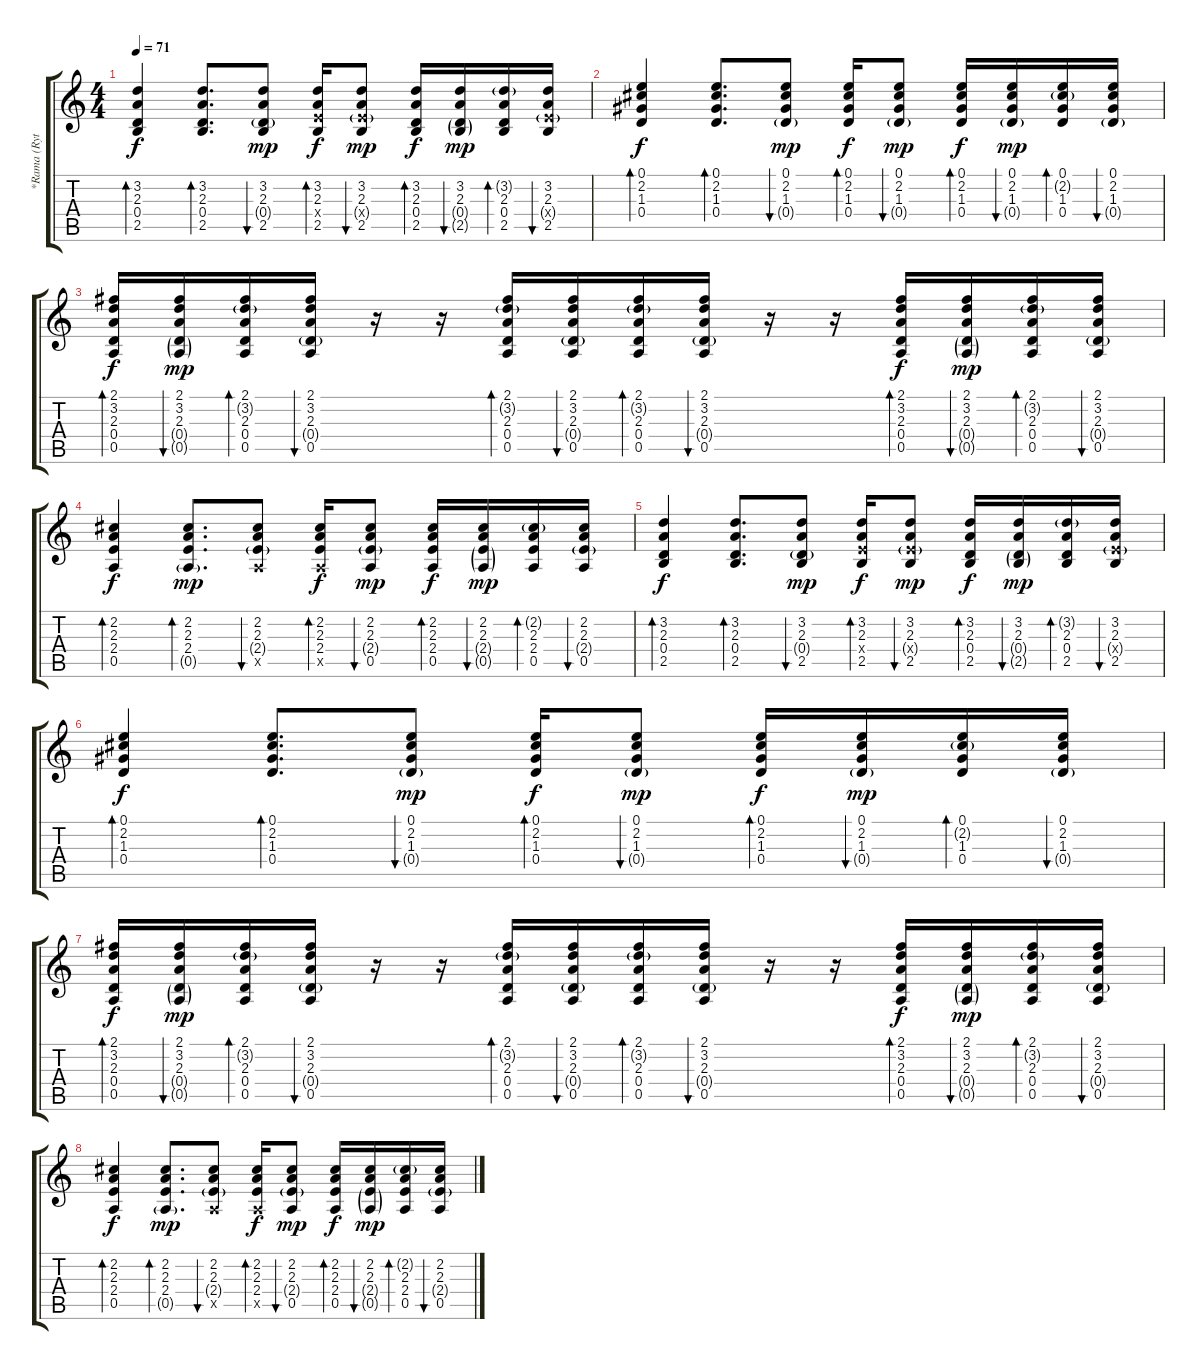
\track ("*Rama (Rythm Guitar)" "*Rama (Ryt") {instrument electricguitarclean}
\staff {score tabs}
\tuning (E4 B3 G3 D3 A2 E2) {hide}
\ts (4 4)
\tempo 71
\clef g2
\ks c
(3.2 2.3 0.4 2.5).4{bd 60 dy f} (3.2 2.3 0.4 2.5).8{d bd 60} (3.2 2.3 0.4{g} 2.5).8{bu 60 dy mp} (3.2 2.3 2.4{x} 2.5).16{bd 60 dy f} (3.2 2.3 2.4{g x} 2.5).8{bu 60 dy mp} (3.2 2.3 0.4 2.5).16{bd 60 dy f} (3.2 2.3 0.4{g} 2.5{g}).16{bu 60 dy mp} (3.2{g} 2.3 0.4 2.5).16{bd 60} (3.2 2.3 2.4{g x} 2.5).16{bu 60} |
(0.1 2.2 1.3 0.4).4{bd 60 dy f} (0.1 2.2 1.3 0.4).8{d bd 60} (0.1 2.2 1.3 0.4{g}).8{bu 60 dy mp} (0.1 2.2 1.3 0.4).16{bd 60 dy f} (0.1 2.2 1.3 0.4{g}).8{bu 60 dy mp} (0.1 2.2 1.3 0.4).16{bd 60 dy f} (0.1 2.2 1.3 0.4{g}).16{bu 60 dy mp} (0.1 2.2{g} 1.3 0.4).16{bd 60} (0.1 2.2 1.3 0.4{g}).16{bu 60} |
(2.1 3.2 2.3 0.4 0.5).16{bd 60 dy f beam merge} (2.1 3.2 2.3 0.4{g} 0.5{g}).16{bu 60 dy mp beam merge} (2.1 3.2{g} 2.3 0.4 0.5).16{bd 60 beam merge} (2.1 3.2 2.3 0.4{g} 0.5).16{bu 60} r.16 r.16 (2.1 3.2{g} 2.3 0.4 0.5).16{bd 60 beam merge} (2.1 3.2 2.3 0.4{g} 0.5).16{bu 60 beam merge} (2.1 3.2{g} 2.3 0.4 0.5).16{bd 60 beam merge} (2.1 3.2 2.3 0.4{g} 0.5).16{bu 60} r.16 r.16 (2.1 3.2 2.3 0.4 0.5).16{bd 60 dy f beam merge} (2.1 3.2 2.3 0.4{g} 0.5{g}).16{bu 60 dy mp beam merge} (2.1 3.2{g} 2.3 0.4 0.5).16{bd 60 beam merge} (2.1 3.2 2.3 0.4{g} 0.5).16{bu 60} |
(2.2 2.3 2.4 0.5).4{bd 60 dy f} (2.2 2.3 2.4 0.5{g}).8{d bd 60 dy mp} (2.2 2.3 2.4{g} 0.5{x}).8{bu 60} (2.2 2.3 2.4 0.5{x}).16{bd 60 dy f} (2.2 2.3 2.4{g} 0.5).8{bu 60 dy mp} (2.2 2.3 2.4 0.5).16{bd 60 dy f} (2.2 2.3 2.4{g} 0.5{g}).16{bu 60 dy mp} (2.2{g} 2.3 2.4 0.5).16{bd 60} (2.2 2.3 2.4{g} 0.5).16{bu 60} |
(3.2 2.3 0.4 2.5).4{bd 60 dy f} (3.2 2.3 0.4 2.5).8{d bd 60} (3.2 2.3 0.4{g} 2.5).8{bu 60 dy mp} (3.2 2.3 2.4{x} 2.5).16{bd 60 dy f} (3.2 2.3 2.4{g x} 2.5).8{bu 60 dy mp} (3.2 2.3 0.4 2.5).16{bd 60 dy f} (3.2 2.3 0.4{g} 2.5{g}).16{bu 60 dy mp} (3.2{g} 2.3 0.4 2.5).16{bd 60} (3.2 2.3 2.4{g x} 2.5).16{bu 60} |
(0.1 2.2 1.3 0.4).4{bd 60 dy f} (0.1 2.2 1.3 0.4).8{d bd 60} (0.1 2.2 1.3 0.4{g}).8{bu 60 dy mp} (0.1 2.2 1.3 0.4).16{bd 60 dy f} (0.1 2.2 1.3 0.4{g}).8{bu 60 dy mp} (0.1 2.2 1.3 0.4).16{bd 60 dy f} (0.1 2.2 1.3 0.4{g}).16{bu 60 dy mp} (0.1 2.2{g} 1.3 0.4).16{bd 60} (0.1 2.2 1.3 0.4{g}).16{bu 60} |
(2.1 3.2 2.3 0.4 0.5).16{bd 60 dy f beam merge} (2.1 3.2 2.3 0.4{g} 0.5{g}).16{bu 60 dy mp beam merge} (2.1 3.2{g} 2.3 0.4 0.5).16{bd 60 beam merge} (2.1 3.2 2.3 0.4{g} 0.5).16{bu 60} r.16 r.16 (2.1 3.2{g} 2.3 0.4 0.5).16{bd 60 beam merge} (2.1 3.2 2.3 0.4{g} 0.5).16{bu 60 beam merge} (2.1 3.2{g} 2.3 0.4 0.5).16{bd 60 beam merge} (2.1 3.2 2.3 0.4{g} 0.5).16{bu 60} r.16 r.16 (2.1 3.2 2.3 0.4 0.5).16{bd 60 dy f beam merge} (2.1 3.2 2.3 0.4{g} 0.5{g}).16{bu 60 dy mp beam merge} (2.1 3.2{g} 2.3 0.4 0.5).16{bd 60 beam merge} (2.1 3.2 2.3 0.4{g} 0.5).16{bu 60} |
(2.2 2.3 2.4 0.5).4{bd 60 dy f} (2.2 2.3 2.4 0.5{g}).8{d bd 60 dy mp} (2.2 2.3 2.4{g} 0.5{x}).8{bu 60} (2.2 2.3 2.4 0.5{x}).16{bd 60 dy f} (2.2 2.3 2.4{g} 0.5).8{bu 60 dy mp} (2.2 2.3 2.4 0.5).16{bd 60 dy f} (2.2 2.3 2.4{g} 0.5{g}).16{bu 60 dy mp} (2.2{g} 2.3 2.4 0.5).16{bd 60} (2.2 2.3 2.4{g} 0.5).16{bu 60}
